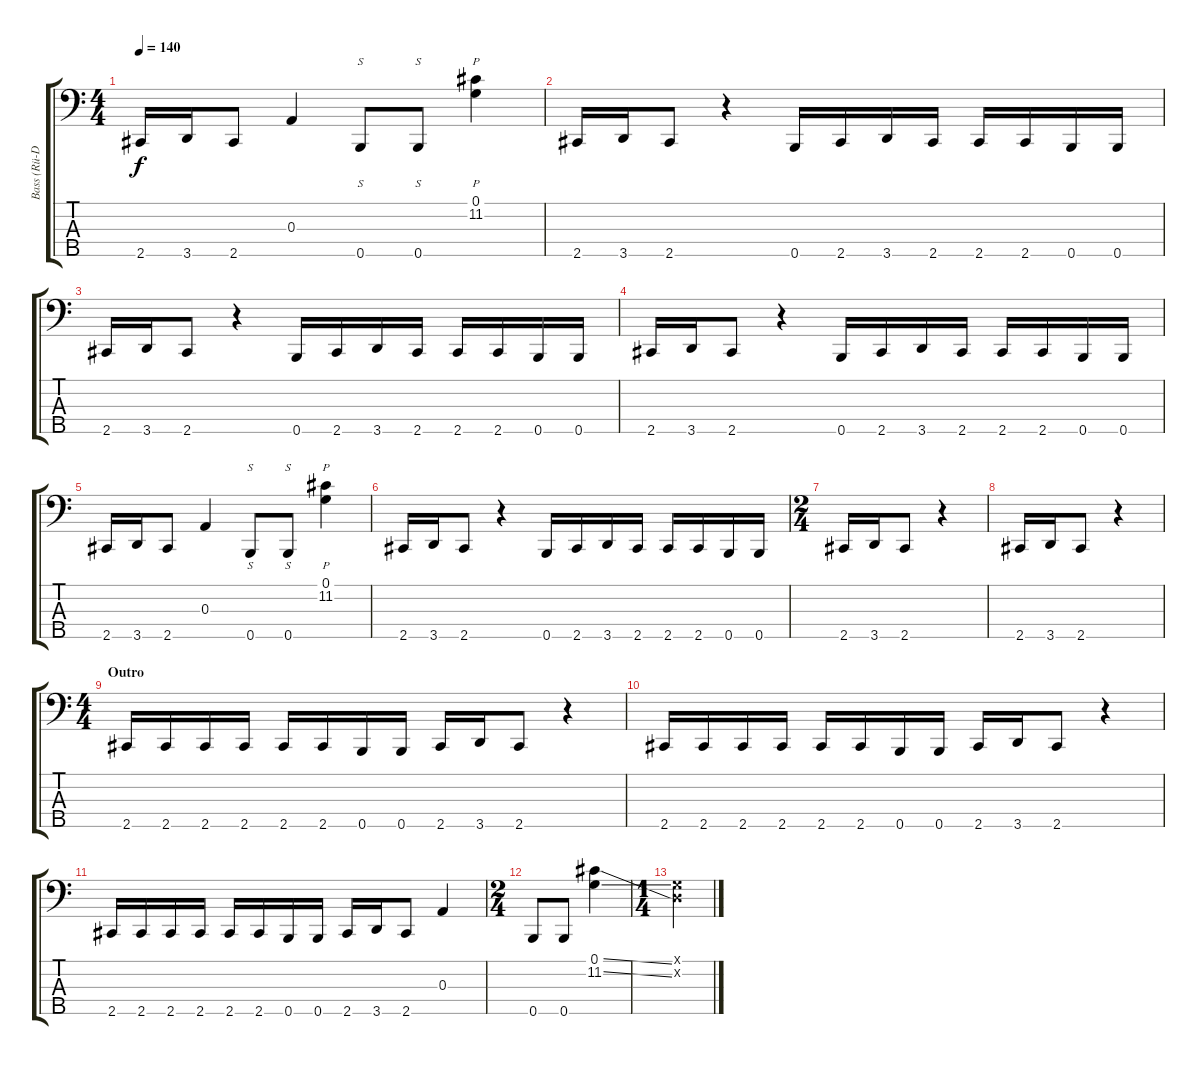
\track ("Bass (Rü-D)" "Bass (Rü-D") {instrument slapbass1}
\staff {score tabs}
\tuning (G2 D2 A1 E1 B0) {hide}
\ts (4 4)
\tempo 140
\clef f4
\ks c
2.5.16{dy f} 3.5.16 2.5.8 0.3.4 0.5.8{s} 0.5.8{s} (0.1 11.2).4{p} |
2.5.16 3.5.16 2.5.8 r.4 0.5.16 2.5.16 3.5.16 2.5.16 2.5.16 2.5.16 0.5.16 0.5.16 |
2.5.16 3.5.16 2.5.8 r.4 0.5.16 2.5.16 3.5.16 2.5.16 2.5.16 2.5.16 0.5.16 0.5.16 |
2.5.16 3.5.16 2.5.8 r.4 0.5.16 2.5.16 3.5.16 2.5.16 2.5.16 2.5.16 0.5.16 0.5.16 |
2.5.16 3.5.16 2.5.8 0.3.4 0.5.8{s} 0.5.8{s} (0.1 11.2).4{p} |
2.5.16 3.5.16 2.5.8 r.4 0.5.16 2.5.16 3.5.16 2.5.16 2.5.16 2.5.16 0.5.16 0.5.16 |
\ts (2 4)
2.5.16 3.5.16 2.5.8 r.4 |
2.5.16 3.5.16 2.5.8 r.4 |
\ts (4 4)
\section ("" "Outro")
2.5.16 2.5.16 2.5.16 2.5.16 2.5.16 2.5.16 0.5.16 0.5.16 2.5.16 3.5.16 2.5.8 r.4 |
2.5.16 2.5.16 2.5.16 2.5.16 2.5.16 2.5.16 0.5.16 0.5.16 2.5.16 3.5.16 2.5.8 r.4 |
2.5.16 2.5.16 2.5.16 2.5.16 2.5.16 2.5.16 0.5.16 0.5.16 2.5.16 3.5.16 2.5.8 0.3.4 |
\ts (2 4)
0.5.8 0.5.8 (0.1{ss} 11.2{ss}).4 |
\ts (1 4)
(0.1{x} 0.2{x}).4
